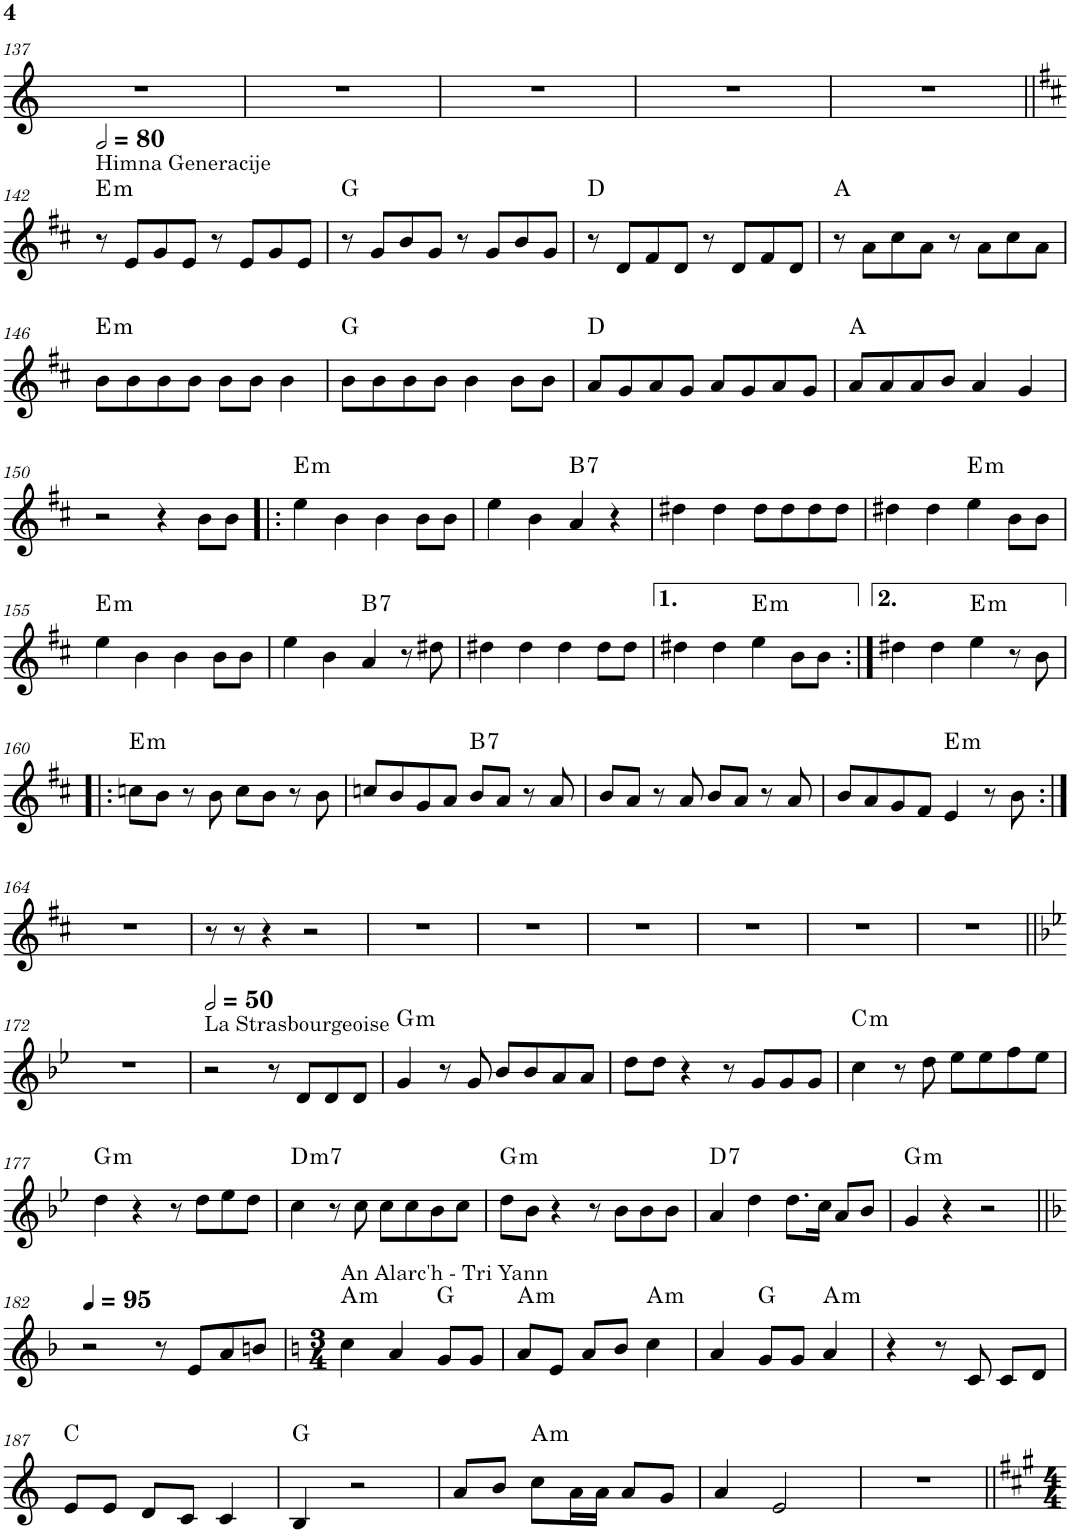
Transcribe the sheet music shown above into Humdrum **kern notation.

**kern	**harte
*part1	*part1
*staff1	*
*I"Piano	*
*I'Pno.	*
!!LO:PB:g=z
*clefG2	*
*Trd1c2	*
*k[]	*
*M4/4	*
=137	=137
1r	.
=138	=138
1r	.
=139	=139
1r	.
=140	=140
1r	.
=141	=141
1r	.
!!LO:LB:g=z
=142||	=142||
*k[f#c#]	*
*MM160	*
!LO:TX:a:t=Himna Generacije	!LO:H:kt=m
8r	E:min
8e/L	.
8g/	.
8e/J	.
8r	.
8e/L	.
8g/	.
8e/J	.
=143	=143
8r	G:maj
8g/L	.
8b/	.
8g/J	.
8r	.
8g/L	.
8b/	.
8g/J	.
=144	=144
8r	D:maj
8d/L	.
8f#/	.
8d/J	.
8r	.
8d/L	.
8f#/	.
8d/J	.
=145	=145
8r	A:maj
8a\L	.
8cc#\	.
8a\J	.
8r	.
8a\L	.
8cc#\	.
8a\J	.
!!LO:LB:g=z
=146	=146
!	!LO:H:kt=m
8b\L	E:min
8b\	.
8b\	.
8b\J	.
8b\L	.
8b\J	.
4b\	.
=147	=147
8b\L	G:maj
8b\	.
8b\	.
8b\J	.
4b\	.
8b\L	.
8b\J	.
=148	=148
8a/L	D:maj
8g/	.
8a/	.
8g/J	.
8a/L	.
8g/	.
8a/	.
8g/J	.
=149	=149
8a/L	A:maj
8a/	.
8a/	.
8b/J	.
4a/	.
4g/	.
!!LO:LB:g=z
=150	=150
2r	.
4r	.
8b\L	.
8b\J	.
=151!|:	=151!|:
!	!LO:H:kt=m
4ee\	E:min
4b\	.
4b\	.
8b\L	.
8b\J	.
=152	=152
4ee\	.
4b\	.
!	!LO:H:kt=7
4a/	B:7
4r	.
=153	=153
4dd#X\	.
4dd#\	.
8dd#\L	.
8dd#\	.
8dd#\	.
8dd#\J	.
=154	=154
4dd#X\	.
4dd#\	.
!	!LO:H:kt=m
4ee\	E:min
8b\L	.
8b\J	.
!!LO:LB:g=z
=155	=155
!	!LO:H:kt=m
4ee\	E:min
4b\	.
4b\	.
8b\L	.
8b\J	.
=156	=156
4ee\	.
4b\	.
!	!LO:H:kt=7
4a/	B:7
8r	.
8dd#X\	.
=157	=157
4dd#X\	.
4dd#\	.
4dd#\	.
8dd#\L	.
8dd#\J	.
=158	=158
4dd#X\	.
4dd#\	.
!	!LO:H:kt=m
4ee\	E:min
8b\L	.
8b\J	.
=159:|!	=159:|!
4dd#X\	.
4dd#\	.
!	!LO:H:kt=m
4ee\	E:min
8r	.
8b\	.
!!LO:LB:g=z
=160!|:	=160!|:
!	!LO:H:kt=m
8ccn\L	E:min
8b\J	.
8r	.
8b\	.
8cc\L	.
8b\J	.
8r	.
8b\	.
=161	=161
8ccn/L	.
8b/	.
8g/	.
8a/J	.
!	!LO:H:kt=7
8b/L	B:7
8a/J	.
8r	.
8a/	.
=162	=162
8b/L	.
8a/J	.
8r	.
8a/	.
8b/L	.
8a/J	.
8r	.
8a/	.
=163	=163
8b/L	.
8a/	.
8g/	.
8f#/J	.
!	!LO:H:kt=m
4e/	E:min
8r	.
8b\	.
!!LO:LB:g=z
=164:|!	=164:|!
1r	.
=165	=165
8r	.
8r	.
4r	.
2r	.
=166	=166
1r	.
=167	=167
1r	.
=168	=168
1r	.
=169	=169
1r	.
=170	=170
1r	.
=171	=171
1r	.
!!LO:LB:g=z
=172||	=172||
*k[b-e-]	*
1r	.
=173	=173
*MM100	*
!LO:TX:a:t=La Strasbourgeoise	!
2r	.
8r	.
8d/L	.
8d/	.
8d/J	.
=174	=174
!	!LO:H:kt=m
4g/	G:min
8r	.
8g/	.
8b-/L	.
8b-/	.
8a/	.
8a/J	.
=175	=175
8dd\L	.
8dd\J	.
4r	.
8r	.
8g/L	.
8g/	.
8g/J	.
=176	=176
!	!LO:H:kt=m
4cc\	C:min
8r	.
8dd\	.
8ee-\L	.
8ee-\	.
8ff\	.
8ee-\J	.
!!LO:LB:g=z
=177	=177
!	!LO:H:kt=m
4dd\	G:min
4r	.
8r	.
8dd\L	.
8ee-\	.
8dd\J	.
=178	=178
!	!LO:H:kt=m7
4cc\	D:min7
8r	.
8cc\	.
8cc\L	.
8cc\	.
8b-\	.
8cc\J	.
=179	=179
!	!LO:H:kt=m
8dd\L	G:min
8b-\J	.
4r	.
8r	.
8b-\L	.
8b-\	.
8b-\J	.
=180	=180
!	!LO:H:kt=7
4a/	D:7
4dd\	.
8.dd\L	.
16cc\Jk	.
8a/L	.
8b-/J	.
=181	=181
!	!LO:H:kt=m
4g/	G:min
4r	.
2r	.
!!LO:LB:g=z
=182||	=182||
*k[b-]	*
*MM95	*
2r	.
8r	.
8e/L	.
8a/	.
8bn/J	.
=183	=183
*k[]	*
*M3/4	*
!LO:TX:a:t=An Alarc'h - Tri Yann	!LO:H:kt=m
4cc\	A:min
4a/	.
8g/L	G:maj
8g/J	.
=184	=184
!	!LO:H:kt=m
8a/L	A:min
8e/J	.
8a/L	.
8b/J	.
!	!LO:H:kt=m
4cc\	A:min
=185	=185
4a/	.
8g/L	G:maj
8g/J	.
!	!LO:H:kt=m
4a/	A:min
=186	=186
4r	.
8r	.
8c/	.
8c/L	.
8d/J	.
!!LO:LB:g=z
=187	=187
8e/L	C:maj
8e/J	.
8d/L	.
8c/J	.
4c/	.
=188	=188
4B/	G:maj
2r	.
=189	=189
8a/L	.
8b/J	.
!	!LO:H:kt=m
8cc\L	A:min
16a\L	.
16a\JJ	.
8a/L	.
8g/J	.
=190	=190
4a/	.
2e/	.
=191	=191
2.r	.
=||	=||
*-	*-
